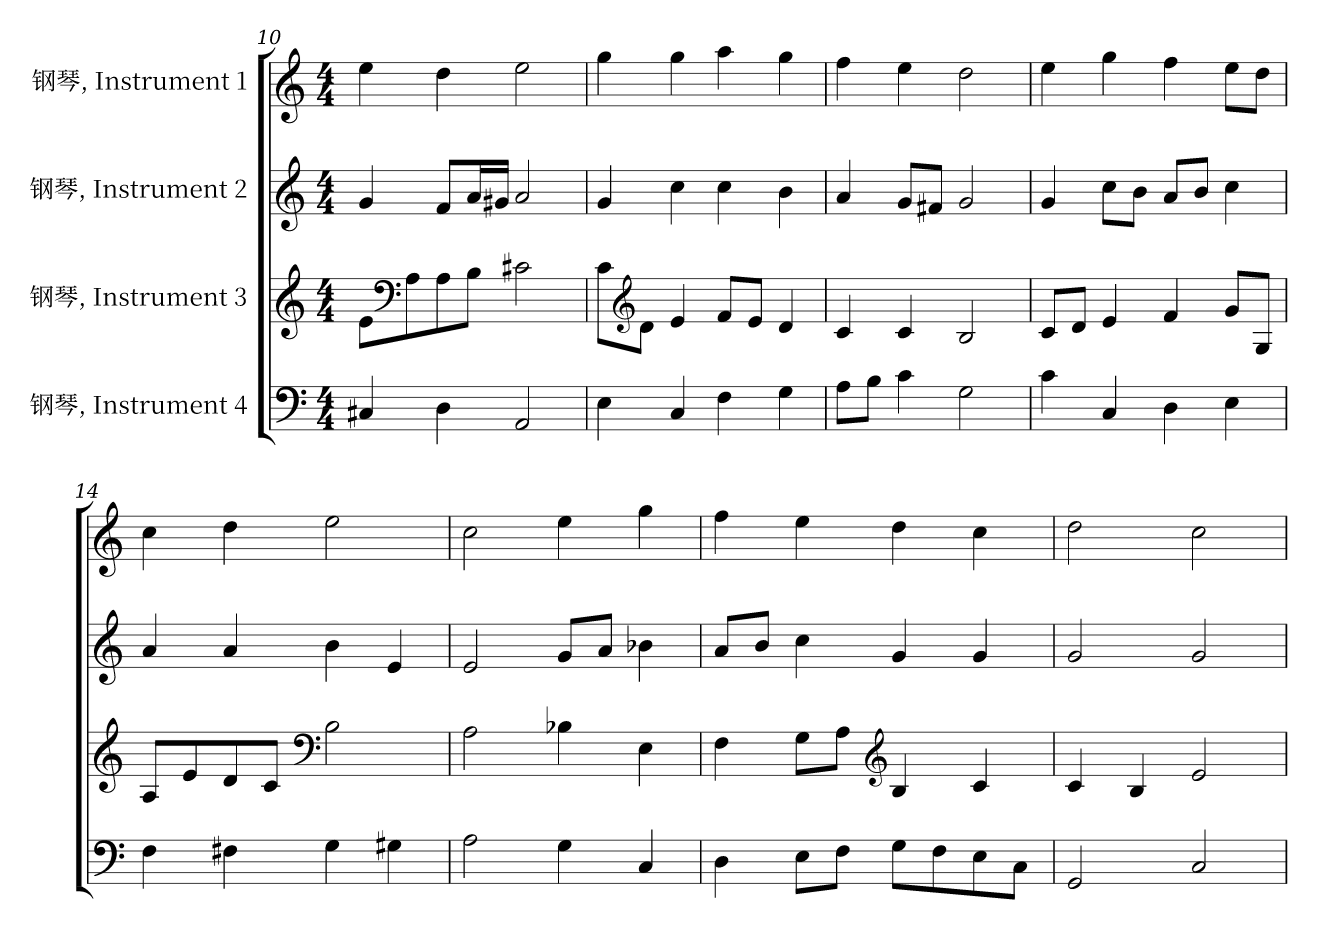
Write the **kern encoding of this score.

**kern	**kern	**kern	**kern
*part4	*part3	*part2	*part1
*staff4	*staff3	*staff2	*staff1
*I"钢琴, Instrument 4	*I"钢琴, Instrument 3	*I"钢琴, Instrument 2	*I"钢琴, Instrument 1
*clefF4	*clefG2	*clefG2	*clefG2
*k[]	*k[]	*k[]	*k[]
*M4/4	*M4/4	*M4/4	*M4/4
=10	=10	=10	=10
4C#X/	8e\L	4g/	4ee\
*	*clefF4	*	*
.	8A\	.	.
4D\	8A\	8f/L	4dd\
.	8B\J	16a/L	.
.	.	16g#X/JJ	.
2AA/	2c#X\	2a/	2ee\
!!LO:LB:g=z
=11	=11	=11	=11
4E\	8c\L	4g/	4gg\
*	*clefG2	*	*
.	8d\J	.	.
4C/	4e/	4cc\	4gg\
4F\	8f/L	4cc\	4aa\
.	8e/J	.	.
4G\	4d/	4b\	4gg\
=12	=12	=12	=12
8A\L	4c/	4a/	4ff\
8B\J	.	.	.
4c\	4c/	8g/L	4ee\
.	.	8f#X/J	.
2G\	2B/	2g/	2dd\
=13	=13	=13	=13
4c\	8c/L	4g/	4ee\
.	8d/J	.	.
4C/	4e/	8cc\L	4gg\
.	.	8b\J	.
4D\	4f/	8a/L	4ff\
.	.	8b/J	.
4E\	8g/L	4cc\	8ee\L
.	8G/J	.	8dd\J
=14	=14	=14	=14
4F\	8A/L	4a/	4cc\
.	8e/	.	.
4F#X\	8d/	4a/	4dd\
.	8c/J	.	.
*	*clefF4	*	*
4G\	2B\	4b\	2ee\
4G#X\	.	4e/	.
=15	=15	=15	=15
2A\	2A\	2e/	2cc\
4G\	4B-X\	8g/L	4ee\
.	.	8a/J	.
4C/	4E\	4b-X\	4gg\
!!LO:PB:g=z
=16	=16	=16	=16
4D\	4F\	8a/L	4ff\
.	.	8b/J	.
8E\L	8G\L	4cc\	4ee\
8F\J	8A\J	.	.
*	*clefG2	*	*
8G\L	4B/	4g/	4dd\
8F\	.	.	.
8E\	4c/	4g/	4cc\
8C\J	.	.	.
=17	=17	=17	=17
2GG/	4c/	2g/	2dd\
.	4B/	.	.
2C/	2e/	2g/	2cc\
=	=	=	=
*-	*-	*-	*-
